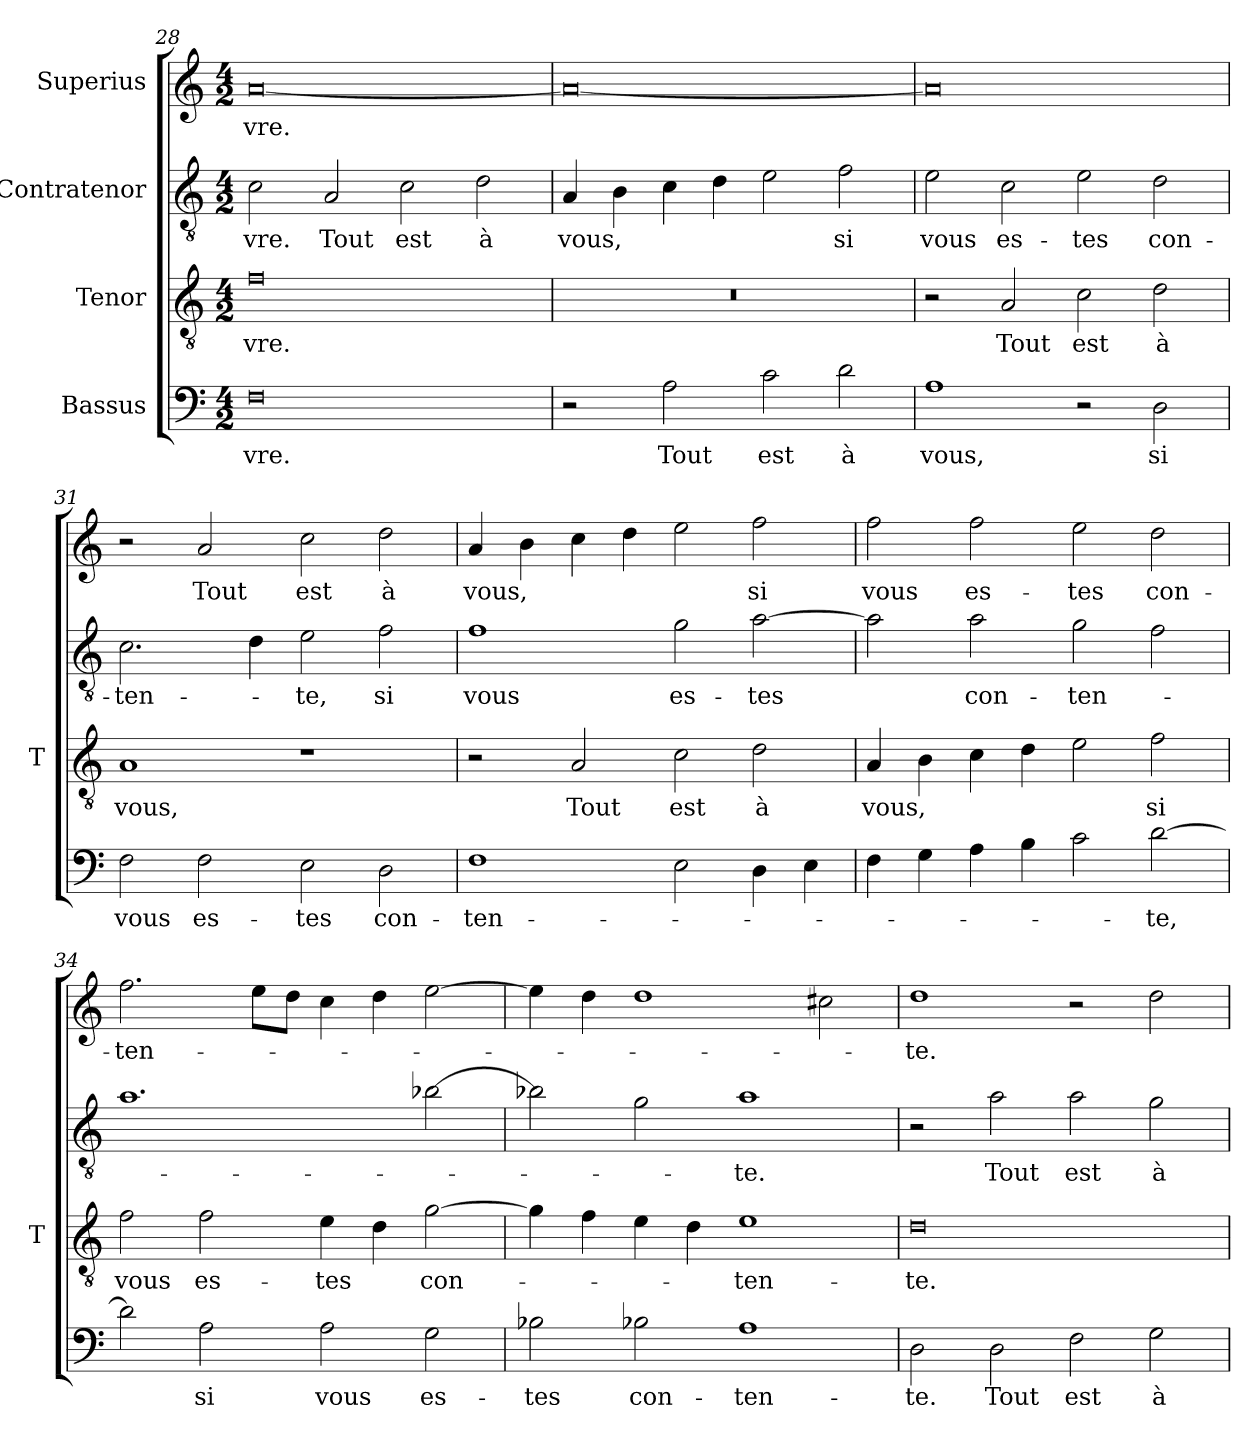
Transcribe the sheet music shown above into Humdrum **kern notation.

**kern	**text	**kern	**text	**kern	**text	**kern	**text
*part4	*part4	*part3	*part3	*part2	*part2	*part1	*part1
*staff4	*staff4	*staff3	*staff3	*staff2	*staff2	*staff1	*staff1
*I"Bassus	*	*I"Tenor	*	*I"Contratenor	*	*I"Superius	*
*	*	*I'T	*	*	*	*	*
*clefF4	*	*clefGv2	*	*clefGv2	*	*clefG2	*
*k[]	*	*k[]	*	*k[]	*	*k[]	*
*M4/2	*	*M4/2	*	*M4/2	*	*M4/2	*
=28	=28	=28	=28	=28	=28	=28	=28
0F	-vre.	0f	-vre.	2c	-vre.	[0a	-vre.
.	.	.	.	2A	-Tout	.	.
.	.	.	.	2c	-est	.	.
.	.	.	.	2d	-à	.	.
=29	=29	=29	=29	=29	=29	=29	=29
2r	.	0r	.	4A	-vous,	0a_	.
.	.	.	.	4B	.	.	.
2A	-Tout	.	.	4c	.	.	.
.	.	.	.	4d	.	.	.
2c	-est	.	.	2e	.	.	.
2d	-à	.	.	2f	-si	.	.
=30	=30	=30	=30	=30	=30	=30	=30
1A	-vous,	2r	.	2e	-vous	0a]	.
.	.	2A	-Tout	2c	es-	.	.
2r	.	2c	-est	2e	-tes	.	.
2D	-si	2d	-à	2d	con-	.	.
=31	=31	=31	=31	=31	=31	=31	=31
2F	-vous	1A	-vous,	2.c	ten-	2r	.
2F	es-	.	.	.	.	2a	-Tout
.	.	.	.	4d	.	.	.
2E	-tes	1r	.	2e	-te,	2cc	-est
2D	con-	.	.	2f	-si	2dd	-à
=32	=32	=32	=32	=32	=32	=32	=32
1F	ten-	2r	.	1f	-vous	4a	-vous,
.	.	.	.	.	.	4b	.
.	.	2A	-Tout	.	.	4cc	.
.	.	.	.	.	.	4dd	.
2E	.	2c	-est	2g	es-	2ee	.
4D	.	2d	-à	[2a	-tes	2ff	-si
4E	.	.	.	.	.	.	.
=33	=33	=33	=33	=33	=33	=33	=33
4F	.	4A	-vous,	2a]	.	2ff	-vous
4G	.	4B	.	.	.	.	.
4A	.	4c	.	2a	con-	2ff	es-
4B	.	4d	.	.	.	.	.
2c	.	2e	.	2g	ten-	2ee	-tes
[2d	-te,	2f	-si	2f	.	2dd	con-
=34	=34	=34	=34	=34	=34	=34	=34
2d]	.	2f	-vous	1.a	.	2.ff	ten-
2A	-si	2f	es-	.	.	.	.
.	.	.	.	.	.	8eeL	.
.	.	.	.	.	.	8ddJ	.
2A	-vous	4e	-tes	.	.	4cc	.
.	.	4d	.	.	.	4dd	.
2G	es-	[2g	con-	[2b-X	.	[2ee	.
=35	=35	=35	=35	=35	=35	=35	=35
2B-X	-tes	4g]	.	2b-X]	.	4ee]	.
.	.	4f	.	.	.	4dd	.
2B-X	con-	4e	.	2g	.	1dd	.
.	.	4d	.	.	.	.	.
1A	ten-	1e	ten-	1a	-te.	.	.
.	.	.	.	.	.	2cc#X	.
=36	=36	=36	=36	=36	=36	=36	=36
2D	-te.	0d	-te.	2r	.	1dd	-te.
2D	-Tout	.	.	2a	-Tout	.	.
2F	-est	.	.	2a	-est	2r	.
2G	-à	.	.	2g	-à	2dd	.
=	=	=	=	=	=	=	=
*-	*-	*-	*-	*-	*-	*-	*-
